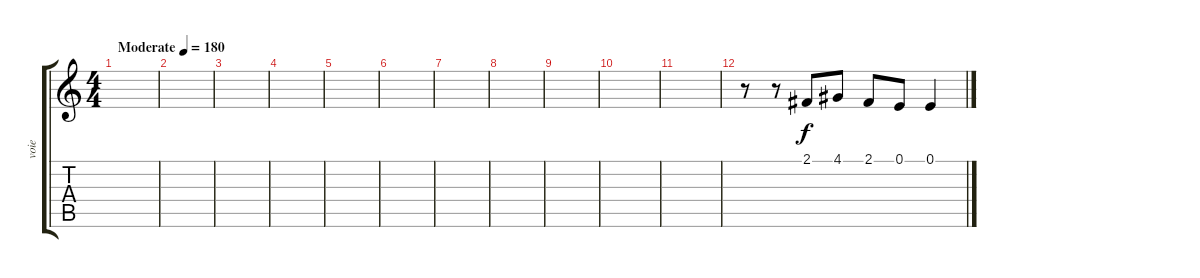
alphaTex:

\track ("voie" "voie") {mute instrument lead6voice}
\staff {score tabs}
\tuning (E4 B3 G3 D3 A2 E2) {hide}
\ts (4 4)
\tempo (180 "Moderate")
\clef g2
\ks c
|
|
|
|
|
|
|
|
|
|
|
r.8 r.8 2.1.8 4.1.8 2.1.8 0.1.8 0.1.4
